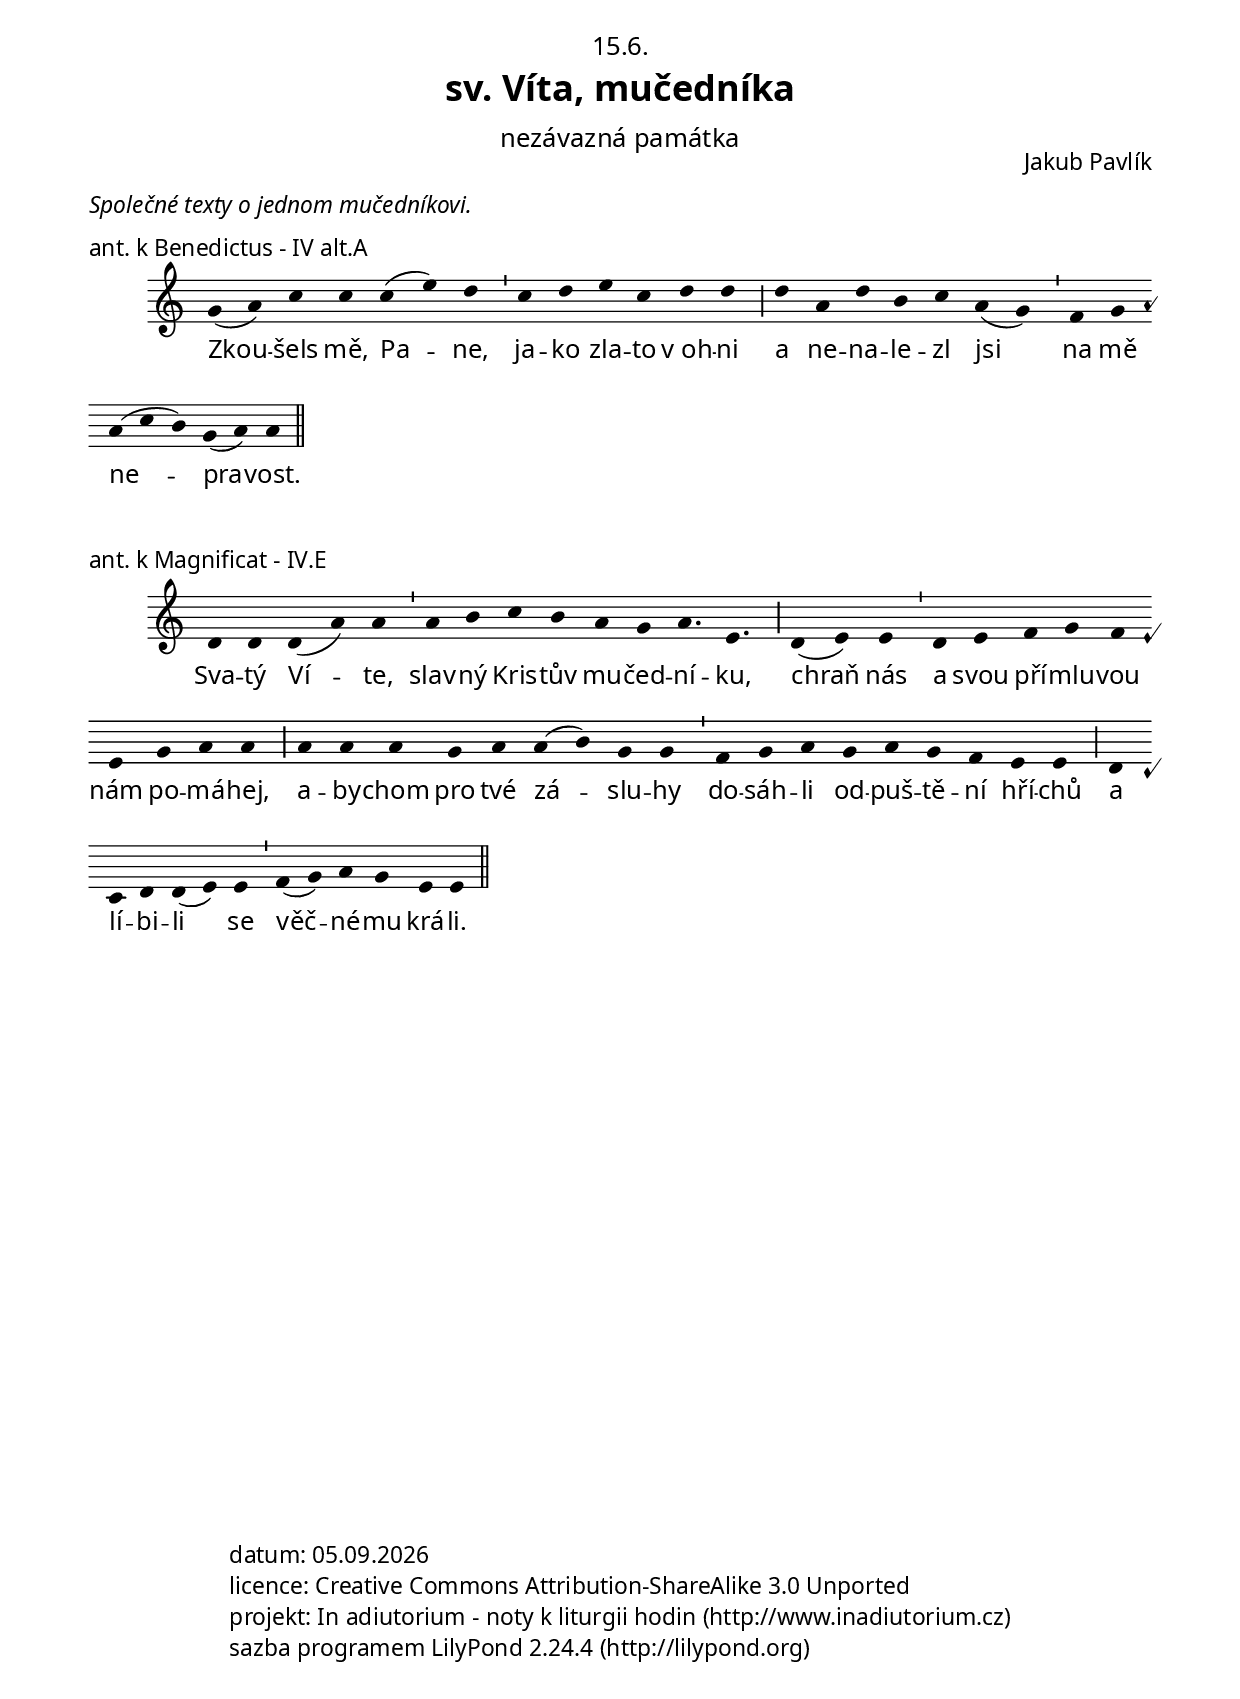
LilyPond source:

\version "2.15.37"

\include "../spolecne.ly"

\header {
  title = \markup\titleSvatek
            "sv. Víta, mučedníka"
            "nezávazná památka"
            15.6.
  composer = "Jakub Pavlík"
}

\markup\communia #'(#:mucednik)

\score {
  \relative c'' {
    \choralniRezim
    g4( a) c c c( e) d \barMin
    c d e c d d \barMaior
    d a d b c a( g) \barMin
    f g a( c b) g( a) a \barFinalis
  }
  \addlyrics {
    Zkou -- šels mě, Pa -- ne,
    ja -- ko zla -- to v_oh -- ni
    a ne -- na -- le -- zl jsi
    na mě ne -- pra -- vost.
  }
  \header {
    quid = "ant. k Benedictus"
    modus = "IV alt"
    differentia = "A"
    psalmus = ""
    id = "aben"
    piece = \markup {\sestavTitulekBezZalmu}
  }
}

\score {
  \relative c' {
    \choralniRezim
    d4 d d( a') a \barMin a b c b a g a4. e \barMaior
    d4( e) e \barMin d e f g f e g a a \barMaior
    a4 a a g a a( b) g g \barMin f g a g a g f e e \barMaior
    d c d d( e) e \barMin f( g) a g e e \barFinalis
  }
  \addlyrics {
    Sva -- tý Ví -- te,
    slav -- ný Kris -- tův mu -- čed -- ní -- ku,
    chraň nás a svou pří -- mlu -- vou nám po -- má -- hej,
    a -- by -- chom pro tvé zá -- slu -- hy
    do -- sáh -- li od -- puš -- tě -- ní hří -- chů
    a lí -- bi -- li se věč -- né -- mu krá -- li.
  }
  \header {
    quid = "ant. k Magnificat"
    modus = "IV"
    differentia = "E"
    psalmus = ""
    id = "amag"
    fons = "začátek podle antifony k Magnificat z pam. sv. Vojtěcha"
    fial = "sanktoral/0423vojtech.ly#ne-amag?zacatek&jiny_text"
    piece = \markup {\sestavTitulekBezZalmu}
  }
}